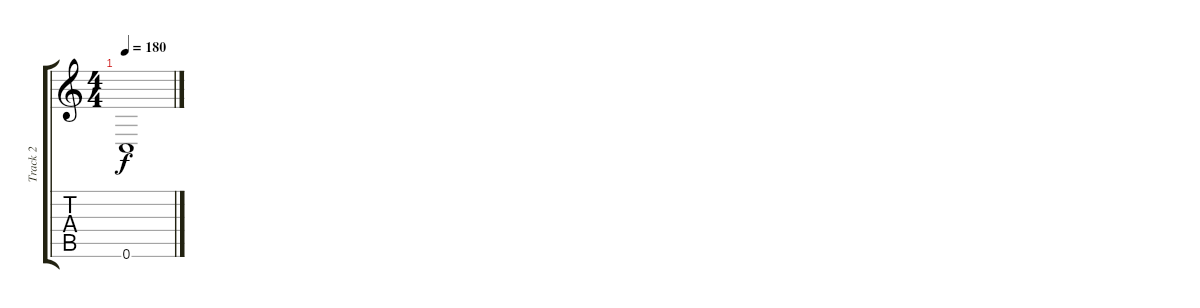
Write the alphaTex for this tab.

\track ("Track 2" "Track 2") {instrument distortionguitar}
\staff {score tabs}
\tuning (D4 A3 F3 C3 G2 C2) {hide}
\ts (4 4)
\tempo 180
\clef g2
\ks c
0.6{t}.1{dy f}
